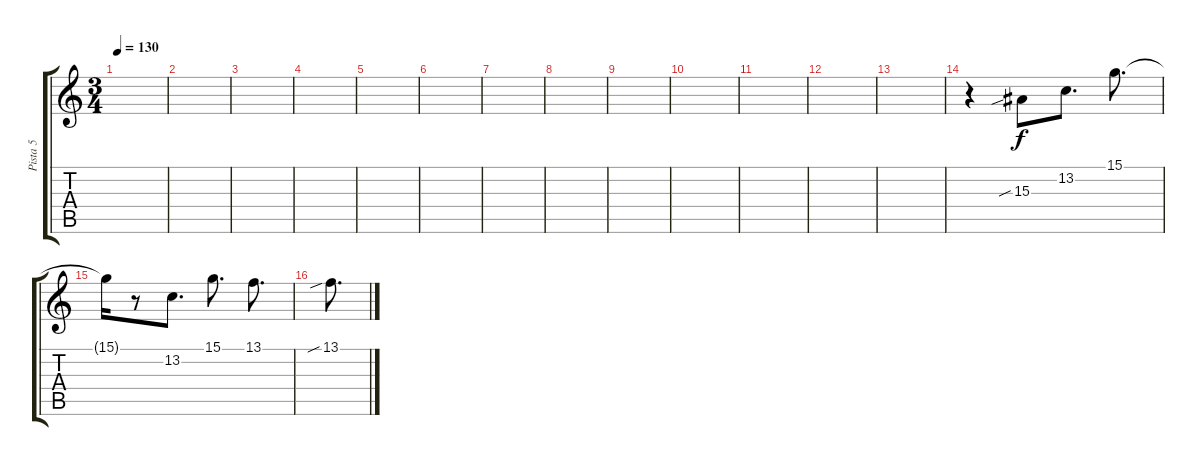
\track ("Pista 5" "Pista 5") {instrument lead5charang}
\staff {score tabs}
\tuning (E4 B3 G3 D3 A2 E2) {hide}
\ts (3 4)
\tempo 130
\clef g2
\ks c
|
|
|
|
|
|
|
|
|
|
|
|
|
r.4{volume 10 instrument distortionguitar} 15.3{sib}.8 13.2.8{d} 15.1.8{d} |
15.1{t}.16 r.8 13.2.8{d} 15.1.8{d} 13.1.8{d} |
13.1{sib}.8{d}
